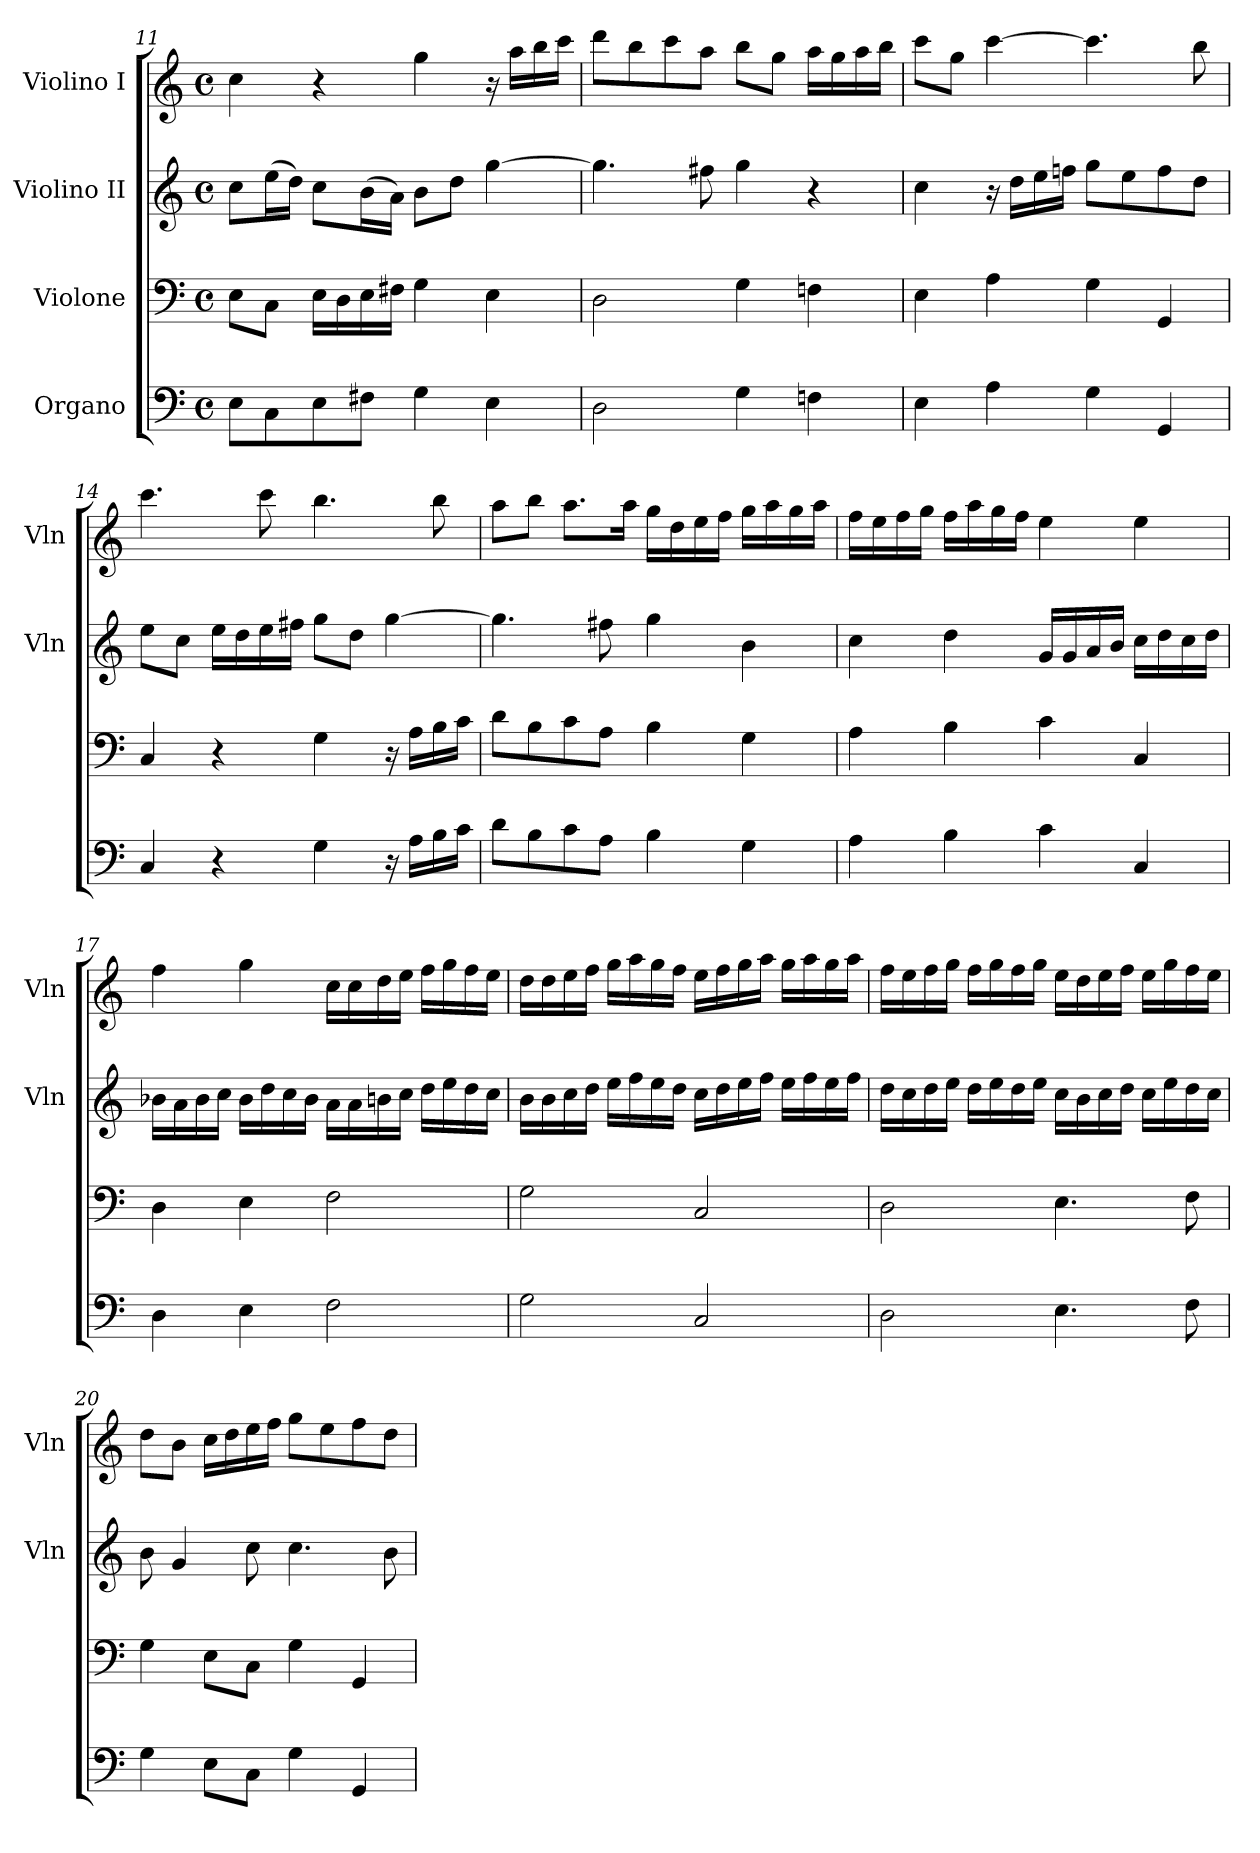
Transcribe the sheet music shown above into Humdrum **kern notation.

**kern	**kern	**kern	**kern
*part4	*part3	*part2	*part1
*staff4	*staff3	*staff2	*staff1
*I"Organo	*I"Violone	*I"Violino II	*I"Violino I
*	*	*I'Vln	*I'Vln
*clefF4	*clefF4	*clefG2	*clefG2
*k[]	*k[]	*k[]	*k[]
*M4/4	*M4/4	*M4/4	*M4/4
*met(c)	*met(c)	*met(c)	*met(c)
=11	=11	=11	=11
8EL	8EL	8ccL	4cc
8C	8CJ	(16eeL	.
.	.	16ddJJ)	.
8E	16ELL	8ccL	4r
.	16D	.	.
8F#XJ	16E	(16bL	.
.	16F#XJJ	16aJJ)	.
4G	4G	8bL	4gg
.	.	8ddJ	.
4E	4E	[4gg	16r
.	.	.	16aaLL
.	.	.	16bb
.	.	.	16cccJJ
=12	=12	=12	=12
2D	2D	4.gg]	8dddL
.	.	.	8bb
.	.	.	8ccc
.	.	8ff#X	8aaJ
4G	4G	4gg	8bbL
.	.	.	8ggJ
4Fn	4Fn	4r	16aaLL
.	.	.	16gg
.	.	.	16aa
.	.	.	16bbJJ
=13	=13	=13	=13
4E	4E	4cc	8cccL
.	.	.	8ggJ
4A	4A	16r	[4ccc
.	.	16ddLL	.
.	.	16ee	.
.	.	16ffnJJ	.
4G	4G	8ggL	4.ccc]
.	.	8ee	.
4GG	4GG	8ff	.
.	.	8ddJ	8bb
=14	=14	=14	=14
4C	4C	8eeL	4.ccc
.	.	8ccJ	.
4r	4r	16eeLL	.
.	.	16dd	.
.	.	16ee	8ccc
.	.	16ff#XJJ	.
4G	4G	8ggL	4.bb
.	.	8ddJ	.
16r	16r	[4gg	.
16ALL	16ALL	.	.
16B	16B	.	8bb
16cJJ	16cJJ	.	.
=15	=15	=15	=15
8dL	8dL	4.gg]	8aaL
8B	8B	.	8bbJ
8c	8c	.	8.aaL
8AJ	8AJ	8ff#X	.
.	.	.	16aaJk
4B	4B	4gg	16ggLL
.	.	.	16dd
.	.	.	16ee
.	.	.	16ffJJ
4G	4G	4b	16ggLL
.	.	.	16aa
.	.	.	16gg
.	.	.	16aaJJ
=16	=16	=16	=16
4A	4A	4cc	16ffLL
.	.	.	16ee
.	.	.	16ff
.	.	.	16ggJJ
4B	4B	4dd	16ffLL
.	.	.	16aa
.	.	.	16gg
.	.	.	16ffJJ
4c	4c	16gLL	4ee
.	.	16g	.
.	.	16a	.
.	.	16bJJ	.
4C	4C	16ccLL	4ee
.	.	16dd	.
.	.	16cc	.
.	.	16ddJJ	.
=17	=17	=17	=17
4D	4D	16b-XLL	4ff
.	.	16a	.
.	.	16b-	.
.	.	16ccJJ	.
4E	4E	16b-LL	4gg
.	.	16dd	.
.	.	16cc	.
.	.	16b-JJ	.
2F	2F	16aLL	16ccLL
.	.	16a	16cc
.	.	16bn	16dd
.	.	16ccJJ	16eeJJ
.	.	16ddLL	16ffLL
.	.	16ee	16gg
.	.	16dd	16ff
.	.	16ccJJ	16eeJJ
=18	=18	=18	=18
2G	2G	16bLL	16ddLL
.	.	16b	16dd
.	.	16cc	16ee
.	.	16ddJJ	16ffJJ
.	.	16eeLL	16ggLL
.	.	16ff	16aa
.	.	16ee	16gg
.	.	16ddJJ	16ffJJ
2C	2C	16ccLL	16eeLL
.	.	16dd	16ff
.	.	16ee	16gg
.	.	16ffJJ	16aaJJ
.	.	16eeLL	16ggLL
.	.	16ff	16aa
.	.	16ee	16gg
.	.	16ffJJ	16aaJJ
=19	=19	=19	=19
2D	2D	16ddLL	16ffLL
.	.	16cc	16ee
.	.	16dd	16ff
.	.	16eeJJ	16ggJJ
.	.	16ddLL	16ffLL
.	.	16ee	16gg
.	.	16dd	16ff
.	.	16eeJJ	16ggJJ
4.E	4.E	16ccLL	16eeLL
.	.	16b	16dd
.	.	16cc	16ee
.	.	16ddJJ	16ffJJ
.	.	16ccLL	16eeLL
.	.	16ee	16gg
8F	8F	16dd	16ff
.	.	16ccJJ	16eeJJ
=20	=20	=20	=20
4G	4G	8b	8ddL
.	.	4g	8bJ
8EL	8EL	.	16ccLL
.	.	.	16dd
8CJ	8CJ	8cc	16ee
.	.	.	16ffJJ
4G	4G	4.cc	8ggL
.	.	.	8ee
4GG	4GG	.	8ff
.	.	8b	8ddJ
=	=	=	=
*-	*-	*-	*-
